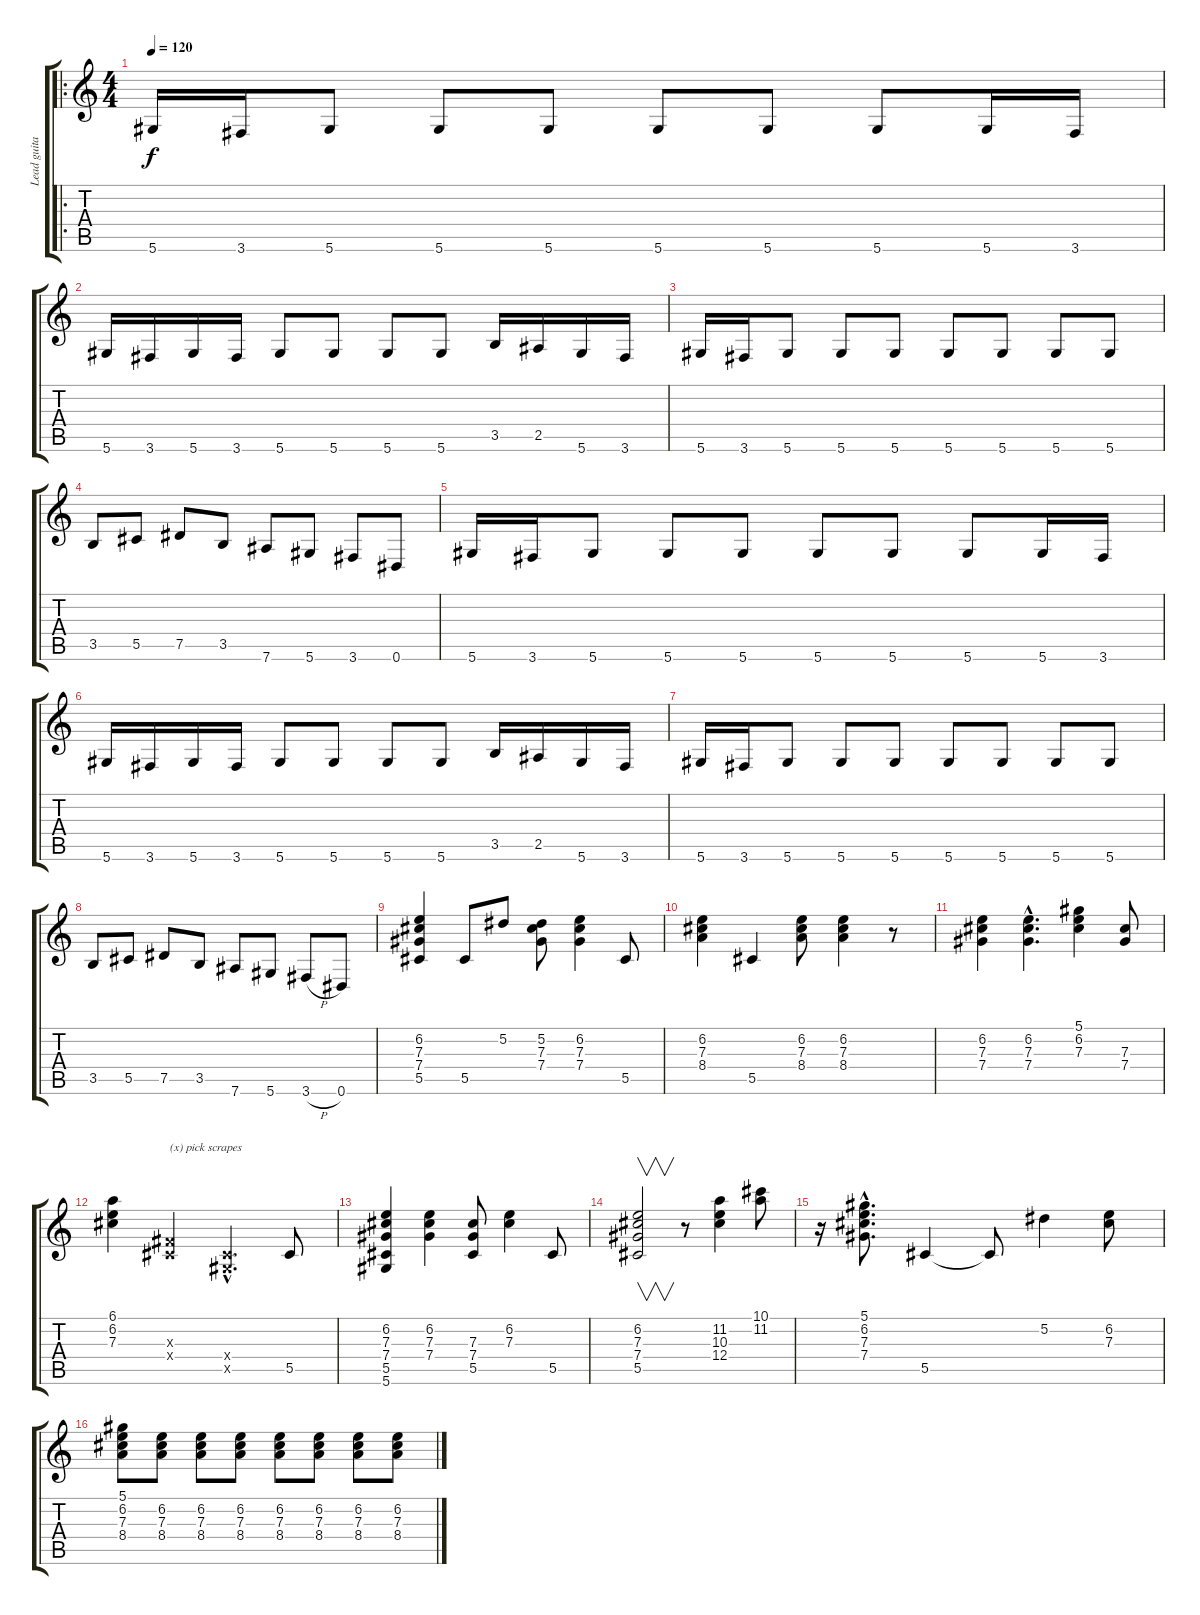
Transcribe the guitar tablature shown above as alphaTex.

\track ("Lead guitar" "Lead guita") {instrument distortionguitar}
\staff {score tabs}
\tuning (Eb4 Bb3 Gb3 Db3 Ab2 Eb2) {hide}
\ro
\ts (4 4)
\tempo 120
\clef g2
\ks c
5.6.16{dy f} 3.6.16 5.6.8 5.6.8 5.6.8 5.6.8 5.6.8 5.6.8 5.6.16 3.6.16 |
5.6.16 3.6.16 5.6.16 3.6.16 5.6.8 5.6.8 5.6.8 5.6.8 3.5.16 2.5.16 5.6.16 3.6.16 |
5.6.16 3.6.16 5.6.8 5.6.8 5.6.8 5.6.8 5.6.8 5.6.8 5.6.8 |
3.5.8 5.5.8 7.5.8 3.5.8 7.6.8 5.6.8 3.6.8 0.6.8 |
5.6.16 3.6.16 5.6.8 5.6.8 5.6.8 5.6.8 5.6.8 5.6.8 5.6.16 3.6.16 |
5.6.16 3.6.16 5.6.16 3.6.16 5.6.8 5.6.8 5.6.8 5.6.8 3.5.16 2.5.16 5.6.16 3.6.16 |
5.6.16 3.6.16 5.6.8 5.6.8 5.6.8 5.6.8 5.6.8 5.6.8 5.6.8 |
3.5.8 5.5.8 7.5.8 3.5.8 7.6.8 5.6.8 3.6{h}.8 0.6.8 |
(6.2 7.3 7.4 5.5).4 5.5.8 5.2.8 (5.2 7.3 7.4).8 (6.2 7.3 7.4).4 5.5.8 |
(6.2 7.3 8.4).4 5.5.4 (6.2 7.3 8.4).8 (6.2 7.3 8.4).4 r.8 |
(6.2 7.3 7.4).4 (6.2{hac} 7.3{hac} 7.4{hac}).4{d} (5.1 6.2 7.3).4 (7.3 7.4).8 |
(6.1 6.2 7.3).4 (0.3{x} 0.4{x}).4{txt "(x) pick scrapes"} (0.4{hac x} 0.5{hac x}).4{d} 5.5.8 |
(6.2 7.3 7.4 5.5 5.6).4 (6.2 7.3 7.4).4 (7.3 7.4 5.5).8 (6.2 7.3).4 5.5.8 |
(6.2 7.3 7.4 5.5).2{v} r.8 (11.2 10.3 12.4).4 (10.1 11.2).8 |
r.16 (5.1{hac} 6.2{hac} 7.3{hac} 7.4{hac}).8{d} 5.5.4 5.5{t}.8 5.2.4 (6.2 7.3).8 |
(5.1 6.2 7.3 8.4).8 (6.2 7.3 8.4).8 (6.2 7.3 8.4).8 (6.2 7.3 8.4).8 (6.2 7.3 8.4).8 (6.2 7.3 8.4).8 (6.2 7.3 8.4).8 (6.2 7.3 8.4).8
